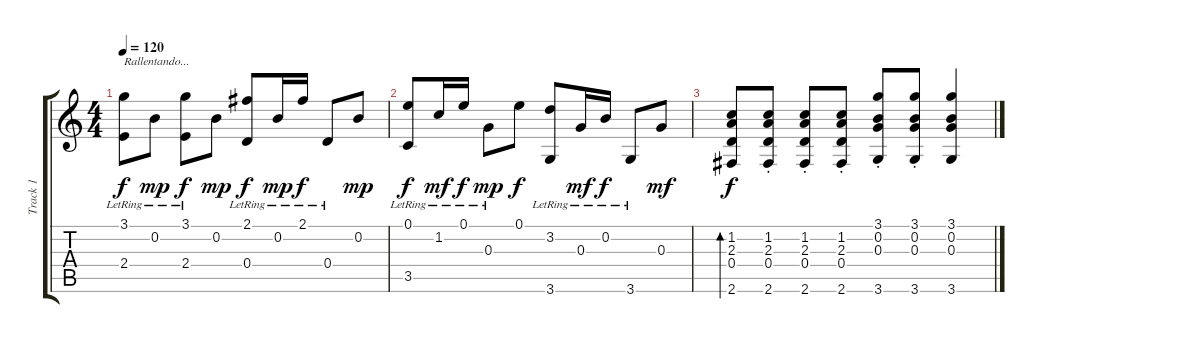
\track ("Track 1" "Track 1") {instrument acousticguitarnylon}
\staff {score tabs}
\tuning (E4 B3 G3 D3 A2 E2) {hide}
\ts (4 4)
\tempo 120
\clef g2
\ks c
(3.1{lr} 2.4{lr}).8{txt "Rallentando..." dy f beam Down} 0.2{lr}.8{dy mp beam Down} (3.1{lr} 2.4{lr}).8{dy f} 0.2.8{dy mp} (2.1{lr} 0.4{lr}).8{dy f} 0.2{lr}.16{dy mp} 2.1{lr}.16{dy f} 0.4{lr}.8 0.2.8{dy mp} |
(0.1{lr} 3.5{lr}).8{dy f} 1.2{lr}.16{dy mf} 0.1{lr}.16{dy f} 0.3{lr}.8{dy mp} 0.1.8{dy f} (3.2{lr} 3.6{lr}).8 0.3{lr}.16{dy mf} 0.2{lr}.16{dy f} 3.6{lr}.8 0.3.8{dy mf} |
(1.2 2.3 0.4 2.6).8{bd 240 dy f} (1.2{st} 2.3{st} 0.4{st} 2.6{st}).8 (1.2{st} 2.3{st} 0.4{st} 2.6{st}).8 (1.2{st} 2.3{st} 0.4{st} 2.6{st}).8 (3.1{st} 0.2{st} 0.3{st} 3.6{st}).8 (3.1{st} 0.2{st} 0.3{st} 3.6{st}).8 (3.1 0.2 0.3 3.6).4
